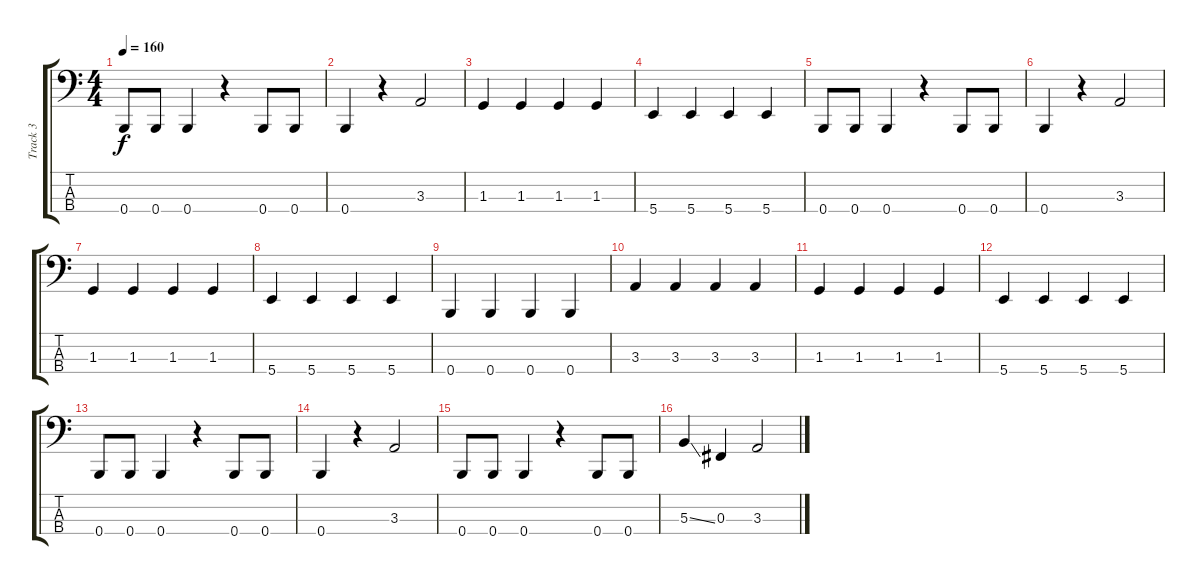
\track ("Track 3" "Track 3") {instrument electricbassfinger}
\staff {score tabs}
\tuning (E2 B1 Gb1 B0) {hide}
\ts (4 4)
\tempo 160
\clef f4
\ks c
0.4.8{dy f} 0.4.8 0.4.4 r.4 0.4.8 0.4.8 |
0.4.4 r.4 3.3.2 |
1.3.4 1.3.4 1.3.4 1.3.4 |
5.4.4 5.4.4 5.4.4 5.4.4 |
0.4.8 0.4.8 0.4.4 r.4 0.4.8 0.4.8 |
0.4.4 r.4 3.3.2 |
1.3.4 1.3.4 1.3.4 1.3.4 |
5.4.4 5.4.4 5.4.4 5.4.4 |
0.4.4 0.4.4 0.4.4 0.4.4 |
3.3.4 3.3.4 3.3.4 3.3.4 |
1.3.4 1.3.4 1.3.4 1.3.4 |
5.4.4 5.4.4 5.4.4 5.4.4 |
0.4.8 0.4.8 0.4.4 r.4 0.4.8 0.4.8 |
0.4.4 r.4 3.3.2 |
0.4.8 0.4.8 0.4.4 r.4 0.4.8 0.4.8 |
5.3{ss}.4 0.3.4 3.3.2
